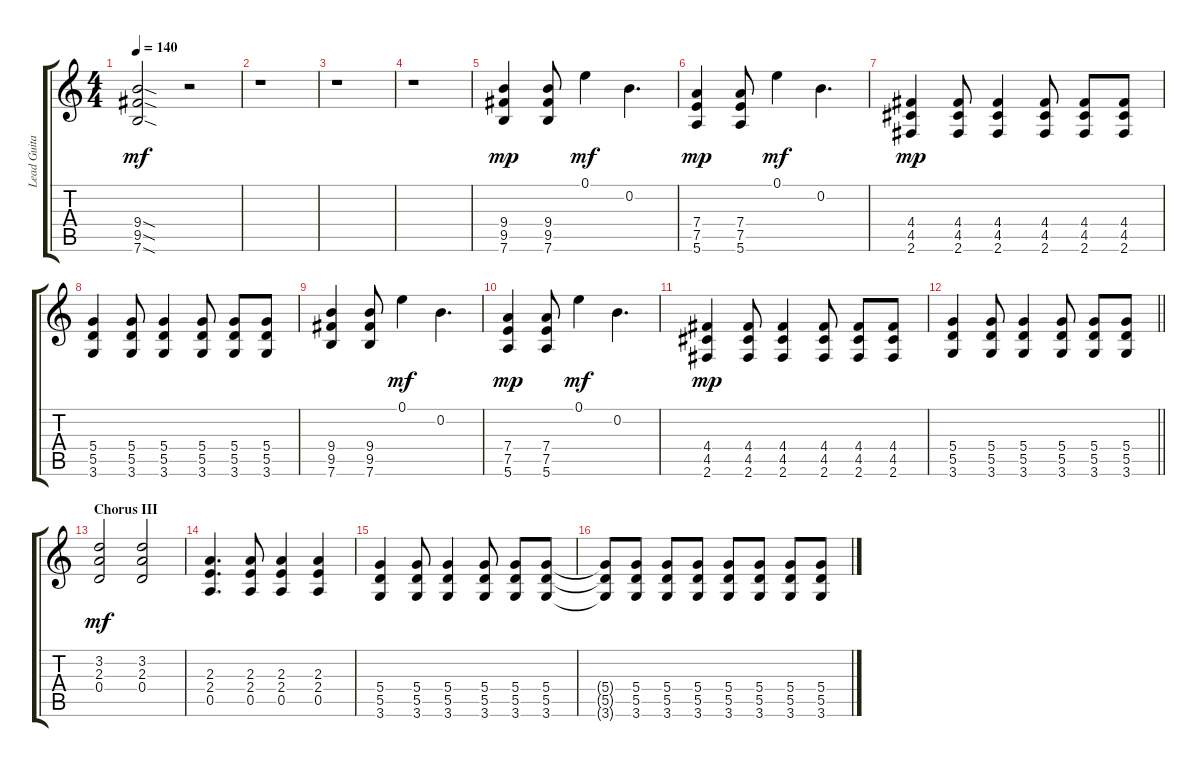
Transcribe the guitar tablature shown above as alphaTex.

\track ("Lead Guitar" "Lead Guita") {instrument distortionguitar}
\staff {score tabs}
\tuning (E4 B3 G3 D3 A2 E2) {hide}
\ts (4 4)
\tempo 140
\clef g2
\ks c
(9.4{sod} 9.5{sod} 7.6{sod}).2{dy mf} r.2 |
r.1 |
r.1 |
r.1 |
(9.4 9.5 7.6).4{dy mp} (9.4 9.5 7.6).8 0.1.4{dy mf} 0.2.4{d} |
(7.4 7.5 5.6).4{dy mp} (7.4 7.5 5.6).8 0.1.4{dy mf} 0.2.4{d} |
(4.4 4.5 2.6).4{dy mp} (4.4 4.5 2.6).8 (4.4 4.5 2.6).4 (4.4 4.5 2.6).8 (4.4 4.5 2.6).8 (4.4 4.5 2.6).8 |
(5.4 5.5 3.6).4 (5.4 5.5 3.6).8 (5.4 5.5 3.6).4 (5.4 5.5 3.6).8 (5.4 5.5 3.6).8 (5.4 5.5 3.6).8 |
(9.4 9.5 7.6).4 (9.4 9.5 7.6).8 0.1.4{dy mf} 0.2.4{d} |
(7.4 7.5 5.6).4{dy mp} (7.4 7.5 5.6).8 0.1.4{dy mf} 0.2.4{d} |
(4.4 4.5 2.6).4{dy mp} (4.4 4.5 2.6).8 (4.4 4.5 2.6).4 (4.4 4.5 2.6).8 (4.4 4.5 2.6).8 (4.4 4.5 2.6).8 |
\barLineRight lightlight
(5.4 5.5 3.6).4 (5.4 5.5 3.6).8 (5.4 5.5 3.6).4 (5.4 5.5 3.6).8 (5.4 5.5 3.6).8 (5.4 5.5 3.6).8 |
\section ("" "Chorus III")
(3.2 2.3 0.4).2{dy mf} (3.2 2.3 0.4).2 |
(2.3 2.4 0.5).4{d} (2.3 2.4 0.5).8 (2.3 2.4 0.5).4 (2.3 2.4 0.5).4 |
(5.4 5.5 3.6).4 (5.4 5.5 3.6).8 (5.4 5.5 3.6).4 (5.4 5.5 3.6).8 (5.4 5.5 3.6).8 (5.4 5.5 3.6).8 |
(5.4{t} 5.5{t} 3.6{t}).8 (5.4 5.5 3.6).8 (5.4 5.5 3.6).8 (5.4 5.5 3.6).8 (5.4 5.5 3.6).8 (5.4 5.5 3.6).8 (5.4 5.5 3.6).8 (5.4 5.5 3.6).8
